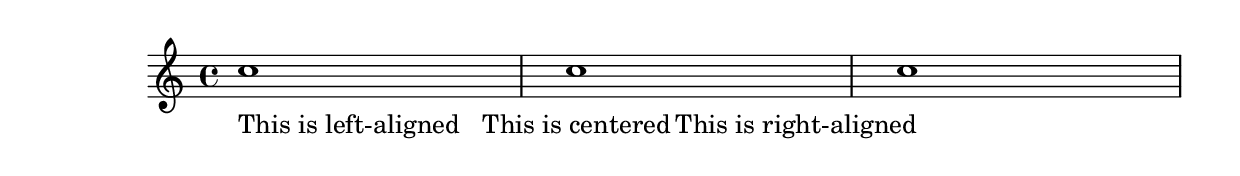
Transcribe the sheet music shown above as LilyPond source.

%% DO NOT EDIT this file manually; it is automatically
%% generated from LSR http://lsr.dsi.unimi.it
%% Make any changes in LSR itself, or in Documentation/snippets/new/ ,
%% and then run scripts/auxiliar/makelsr.py
%%
%% This file is in the public domain.
\version "2.17.25"

\header {
  lsrtags = "really-simple, text, vocal-music"

  texidoc = "
Horizontal alignment for lyrics can be set by overriding the
@code{self-alignment-X} property of the @code{LyricText} object.
@code{#-1} is left, @code{#0} is center and @code{#1} is right;
however, you can use @code{#LEFT}, @code{#CENTER} and @code{#RIGHT} as
well.

"
  doctitle = "Lyrics alignment"
} % begin verbatim

\layout { ragged-right = ##f }
\relative c'' {
  c1
  c1
  c1
}
\addlyrics {
  \once \override LyricText.self-alignment-X = #LEFT
  "This is left-aligned"
  \once \override LyricText.self-alignment-X = #CENTER
  "This is centered"
  \once \override LyricText.self-alignment-X = #1
  "This is right-aligned"
}
